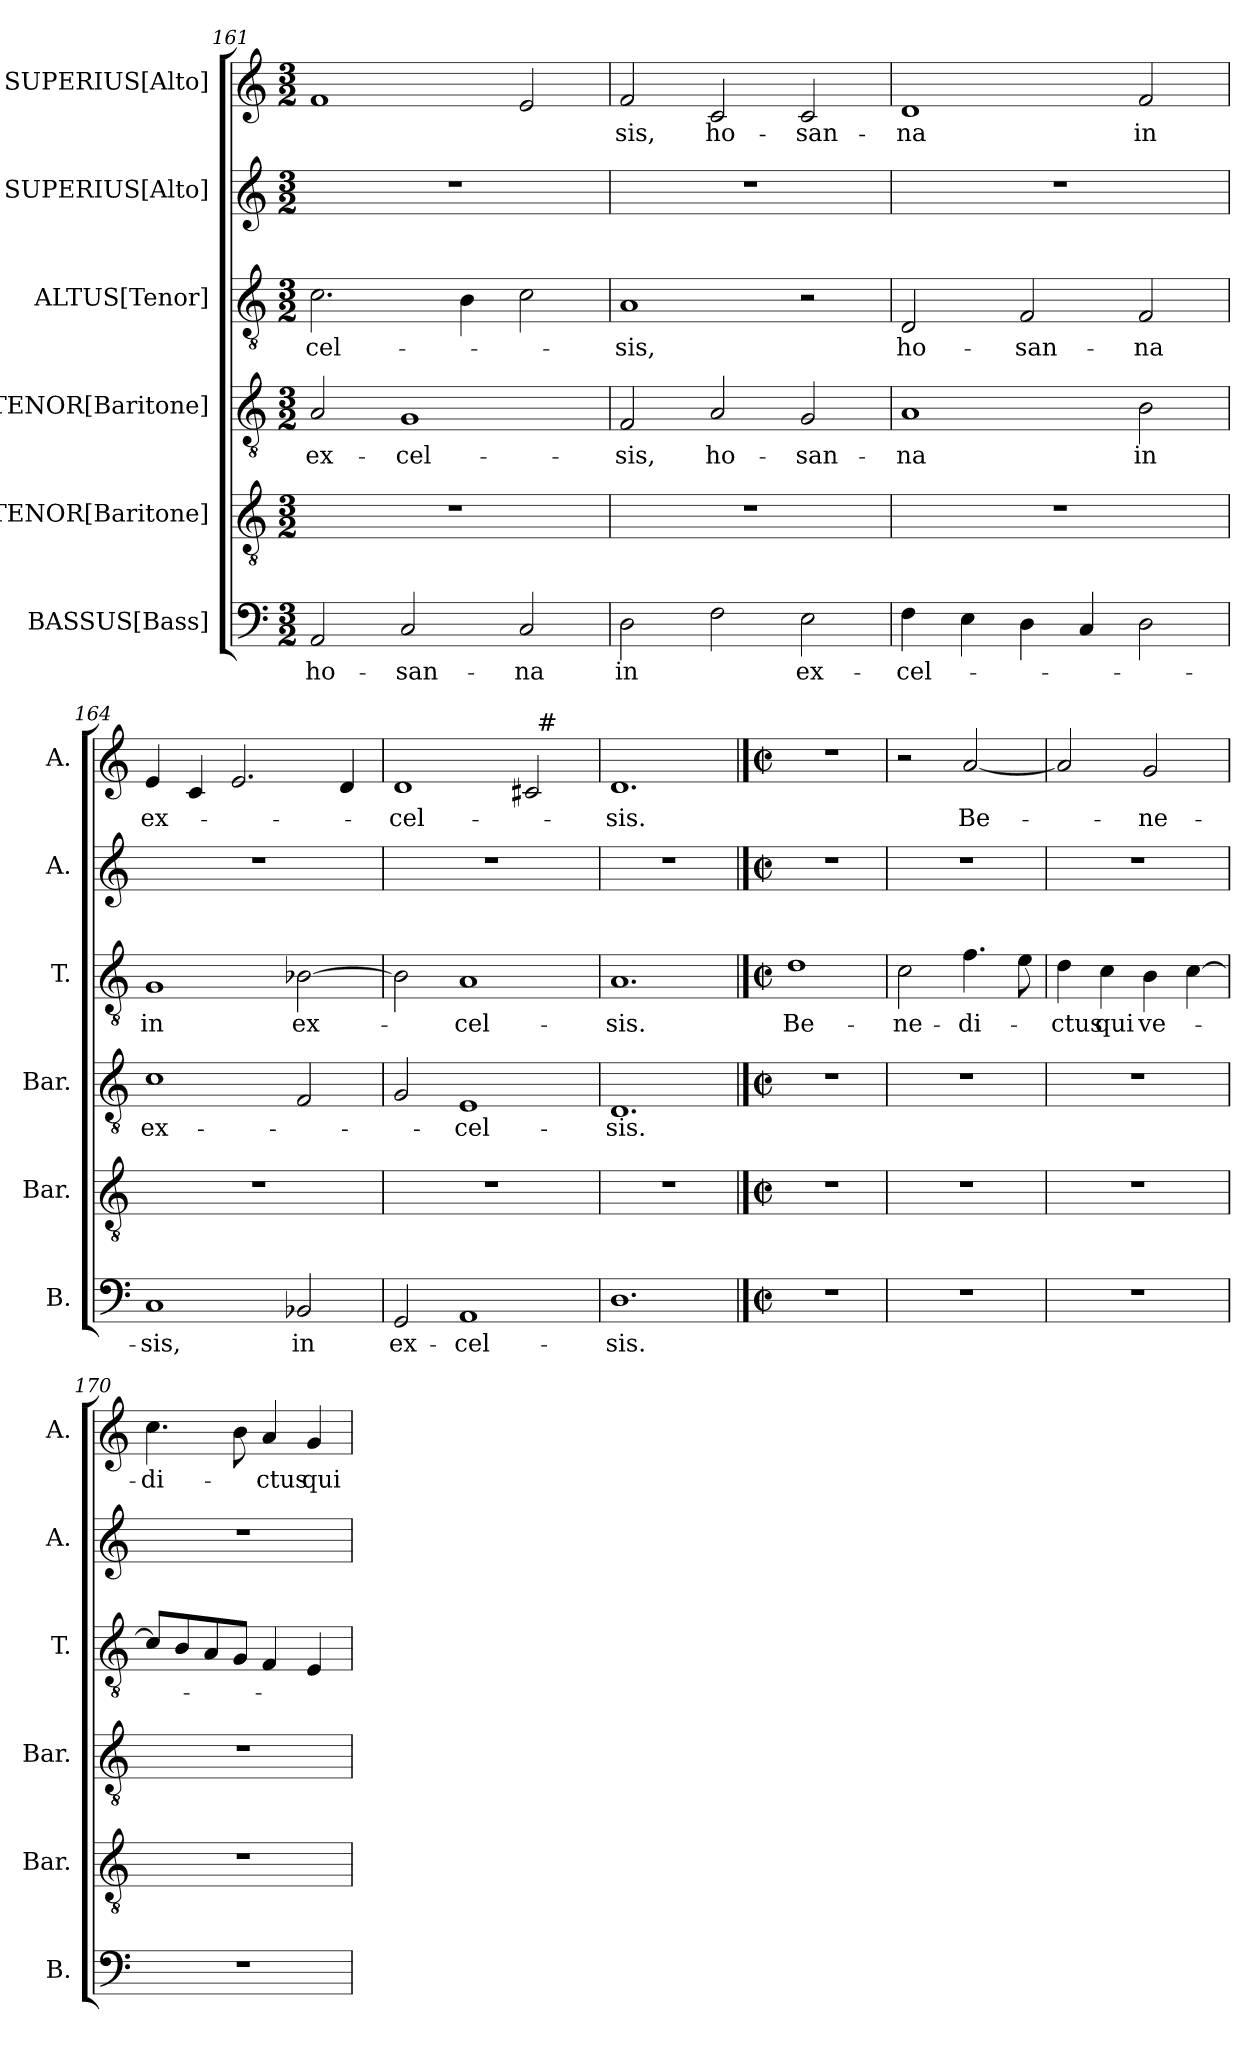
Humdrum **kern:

**kern	**text	**kern	**kern	**text	**kern	**text	**kern	**kern	**text
*part6	*part6	*part5	*part4	*part4	*part3	*part3	*part2	*part1	*part1
*staff6	*staff6	*staff5	*staff4	*staff4	*staff3	*staff3	*staff2	*staff1	*staff1
*I"BASSUS[Bass]	*	*I"TENOR[Baritone]	*I"TENOR[Baritone]	*	*I"ALTUS[Tenor]	*	*I"SUPERIUS[Alto]	*I"SUPERIUS[Alto]	*
*I'B.	*	*I'Bar.	*I'Bar.	*	*I'T.	*	*I'A.	*I'A.	*
*clefF4	*	*clefGv2	*clefGv2	*	*clefGv2	*	*clefG2	*clefG2	*
*	*	*ITrd7c12	*ITrd7c12	*	*ITrd7c12	*	*	*	*
*k[]	*	*k[]	*k[]	*	*k[]	*	*k[]	*k[]	*
*C:	*	*C:	*C:	*	*C:	*	*C:	*C:	*
*M3/2	*	*M3/2	*M3/2	*	*M3/2	*	*M3/2	*M3/2	*
=161	=161	=161	=161	=161	=161	=161	=161	=161	=161
!	!LO:LY:b	!LO:N:vis=1	!	!LO:LY:b	!	!LO:LY:b	!LO:N:vis=1	!	!
2AA/	ho-	1.r	2AA/	ex-	2.C\	-cel-	1.r	1f	.
!	!LO:LY:b	!	!	!LO:LY:b	!	!	!	!	!
2C/	-san-	.	1GG	-cel-	.	.	.	.	.
.	.	.	.	.	4BB\	.	.	.	.
!	!LO:LY:b	!	!	!	!	!	!	!	!
2C/	-na	.	.	.	2C\	.	.	2e/	.
=162	=162	=162	=162	=162	=162	=162	=162	=162	=162
!	!LO:LY:b	!LO:N:vis=1	!	!LO:LY:b	!	!LO:LY:b	!LO:N:vis=1	!	!LO:LY:b
2D\	in	1.r	2FF/	-sis,	1AA	-sis,	1.r	2f/	-sis,
!	!	!	!	!LO:LY:b	!	!	!	!	!LO:LY:b
2F\	.	.	2AA/	ho-	.	.	.	2c/	ho-
!	!LO:LY:b	!	!	!LO:LY:b	!	!	!	!	!LO:LY:b
2E\	ex-	.	2GG/	-san-	2r	.	.	2c/	-san-
!!LO:LB:g=z
=163	=163	=163	=163	=163	=163	=163	=163	=163	=163
!	!LO:LY:b	!LO:N:vis=1	!	!LO:LY:b	!	!LO:LY:b	!LO:N:vis=1	!	!LO:LY:b
4F\	-cel-	1.r	1AA	-na	2DD/	ho-	1.r	1d	-na
4E\	.	.	.	.	.	.	.	.	.
!	!	!	!	!	!	!LO:LY:b	!	!	!
4D\	.	.	.	.	2FF/	-san-	.	.	.
4C/	.	.	.	.	.	.	.	.	.
!	!	!	!	!LO:LY:b	!	!LO:LY:b	!	!	!LO:LY:b
2D\	.	.	2BB\	in	2FF/	-na	.	2f/	in
=164	=164	=164	=164	=164	=164	=164	=164	=164	=164
!	!LO:LY:b	!LO:N:vis=1	!	!LO:LY:b	!	!LO:LY:b	!LO:N:vis=1	!	!LO:LY:b
1C	-sis,	1.r	1C	ex-	1GG	in	1.r	4e/	ex-
.	.	.	.	.	.	.	.	4c/	.
.	.	.	.	.	.	.	.	2.e/	.
!	!LO:LY:b	!	!	!	!	!LO:LY:b	!	!	!
2BB-X/	in	.	2FF/	.	[>2BB-X\	ex-	.	.	.
.	.	.	.	.	.	.	.	4d/	.
=165	=165	=165	=165	=165	=165	=165	=165	=165	=165
!	!LO:LY:b	!LO:N:vis=1	!	!	!	!	!LO:N:vis=1	!	!LO:LY:b
*	*	*	*	*	*	*	*	*^	*
2GG/	ex-	1.r	2GG/	.	2BB-\]	.	1.r	1d	1ryy	-cel-
!	!LO:LY:b	!	!	!LO:LY:b	!	!LO:LY:b	!	!	!	!
1AA	-cel-	.	1EE	-cel-	1AA	-cel-	.	.	.	.
.	.	.	.	.	.	.	.	2c#/	32ryy	.
!	!	!	!	!	!	!	!	!	!LO:TX:a:t=#	!
.	.	.	.	.	.	.	.	.	4...ryy	.
=166	=166	=166	=166	=166	=166	=166	=166	=166	=166	=166
!	!LO:LY:b	!LO:N:vis=1	!	!LO:LY:b	!	!LO:LY:b	!LO:N:vis=1	!	!	!LO:LY:b
*	*	*	*	*	*	*	*	*v	*v	*
1.D	-sis.	1.r	1.DD	-sis.	1.AA	-sis.	1.r	1.d	-sis.
!!LO:PB:g=z
==167	==167	==167	==167	==167	==167	==167	==167	==167	==167
*M2/2	*	*M2/2	*M2/2	*	*M2/2	*	*M2/2	*M2/2	*
*met(c|)	*	*met(c|)	*met(c|)	*	*met(c|)	*	*met(c|)	*met(c|)	*
!	!	!	!	!	!	!LO:LY:b	!	!	!
1r	.	1r	1r	.	1D	Be-	1r	1r	.
=168	=168	=168	=168	=168	=168	=168	=168	=168	=168
!	!	!	!	!	!	!LO:LY:b	!	!	!
1r	.	1r	1r	.	2C\	-ne-	1r	2r	.
!	!	!	!	!	!	!LO:LY:b	!	!	!LO:LY:b
.	.	.	.	.	4.F\	-di-	.	[<2a/	Be-
.	.	.	.	.	8E\	.	.	.	.
=169	=169	=169	=169	=169	=169	=169	=169	=169	=169
!	!	!	!	!	!	!LO:LY:b	!	!	!
1r	.	1r	1r	.	4D\	-ctus	1r	2a/]	.
!	!	!	!	!	!	!LO:LY:b	!	!	!
.	.	.	.	.	4C\	qui	.	.	.
!	!	!	!	!	!	!LO:LY:b	!	!	!LO:LY:b
.	.	.	.	.	4BB\	ve-	.	2g/	-ne-
.	.	.	.	.	[>4C\	.	.	.	.
=170	=170	=170	=170	=170	=170	=170	=170	=170	=170
!	!	!	!	!	!	!	!	!	!LO:LY:b
1r	.	1r	1r	.	8C/L]	.	1r	4.cc\	-di-
.	.	.	.	.	8BB/	.	.	.	.
.	.	.	.	.	8AA/	.	.	.	.
.	.	.	.	.	8GG/J	.	.	8b\	.
!	!	!	!	!	!	!	!	!	!LO:LY:b
.	.	.	.	.	4FF/	.	.	4a/	-ctus
!	!	!	!	!	!	!	!	!	!LO:LY:b
.	.	.	.	.	4EE/	.	.	4g/	qui
=	=	=	=	=	=	=	=	=	=
*-	*-	*-	*-	*-	*-	*-	*-	*-	*-
